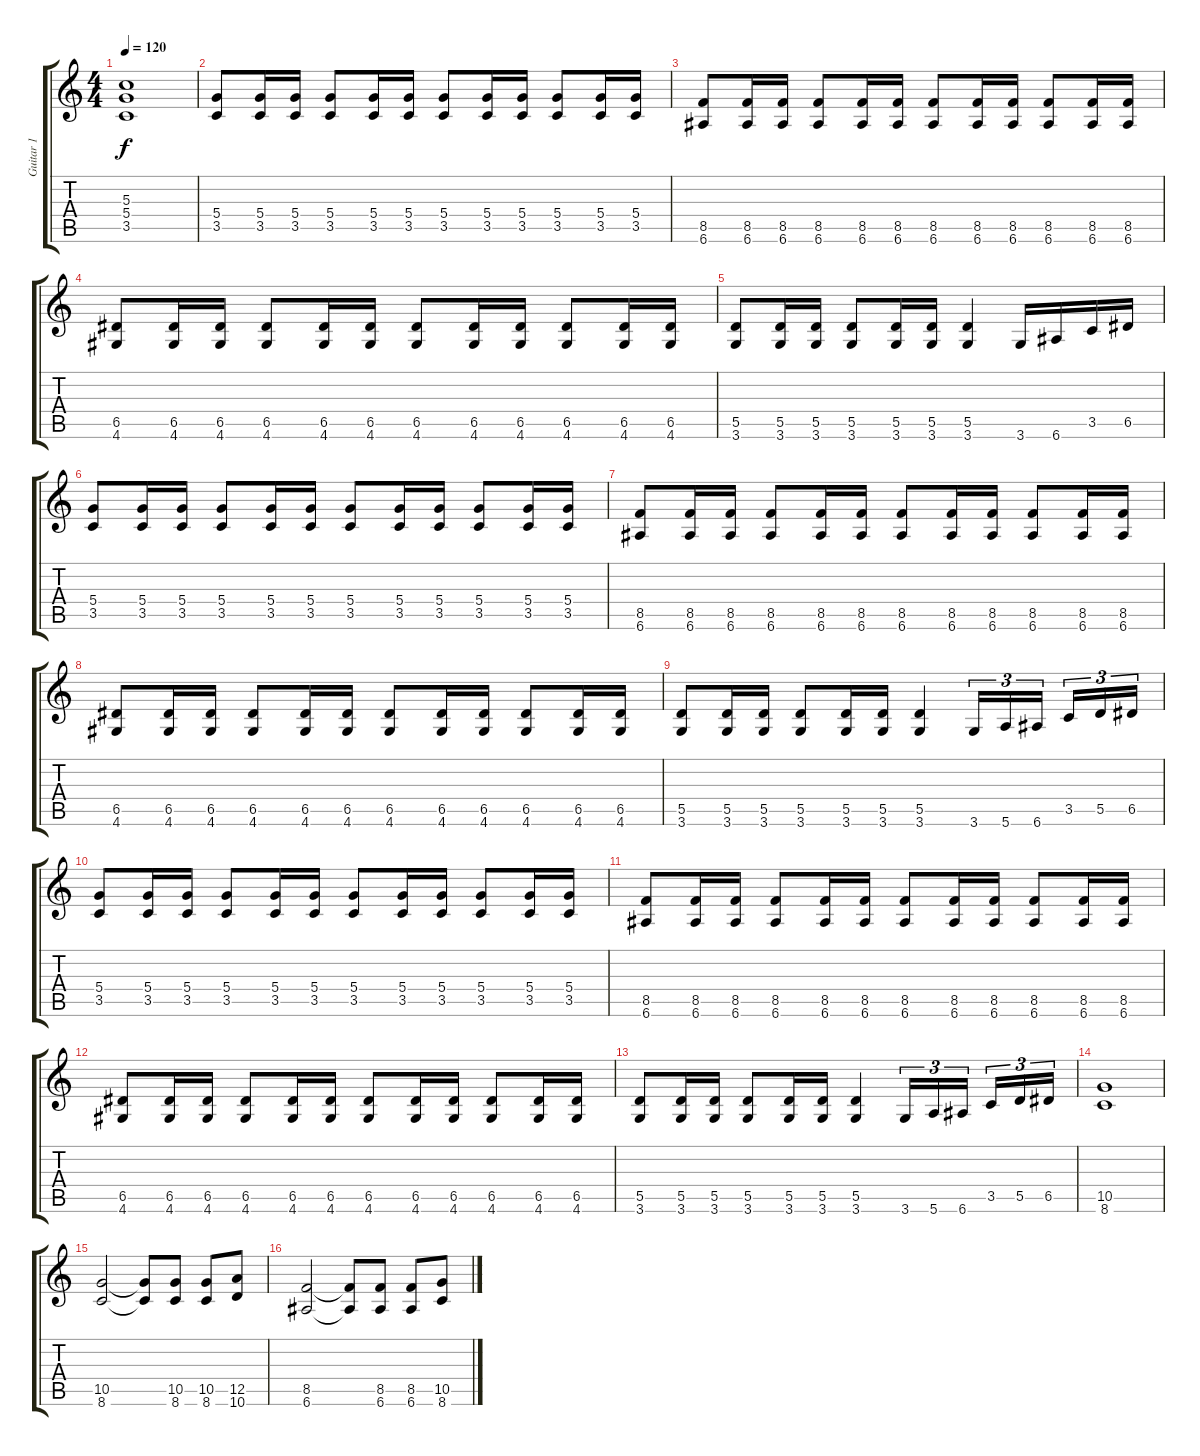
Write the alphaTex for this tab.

\track ("Guitar 1" "Guitar 1") {instrument distortionguitar}
\staff {score tabs}
\tuning (E4 B3 G3 D3 A2 E2) {hide}
\ts (4 4)
\tempo 120
\clef g2
\ks c
(5.3 5.4 3.5).1{dy f} |
(5.4 3.5).8 (5.4 3.5).16 (5.4 3.5).16 (5.4 3.5).8 (5.4 3.5).16 (5.4 3.5).16 (5.4 3.5).8 (5.4 3.5).16 (5.4 3.5).16 (5.4 3.5).8 (5.4 3.5).16 (5.4 3.5).16 |
(8.5 6.6).8 (8.5 6.6).16 (8.5 6.6).16 (8.5 6.6).8 (8.5 6.6).16 (8.5 6.6).16 (8.5 6.6).8 (8.5 6.6).16 (8.5 6.6).16 (8.5 6.6).8 (8.5 6.6).16 (8.5 6.6).16 |
(6.5 4.6).8 (6.5 4.6).16 (6.5 4.6).16 (6.5 4.6).8 (6.5 4.6).16 (6.5 4.6).16 (6.5 4.6).8 (6.5 4.6).16 (6.5 4.6).16 (6.5 4.6).8 (6.5 4.6).16 (6.5 4.6).16 |
(5.5 3.6).8 (5.5 3.6).16 (5.5 3.6).16 (5.5 3.6).8 (5.5 3.6).16 (5.5 3.6).16 (5.5 3.6).4 3.6.16 6.6.16 3.5.16 6.5.16 |
(5.4 3.5).8 (5.4 3.5).16 (5.4 3.5).16 (5.4 3.5).8 (5.4 3.5).16 (5.4 3.5).16 (5.4 3.5).8 (5.4 3.5).16 (5.4 3.5).16 (5.4 3.5).8 (5.4 3.5).16 (5.4 3.5).16 |
(8.5 6.6).8 (8.5 6.6).16 (8.5 6.6).16 (8.5 6.6).8 (8.5 6.6).16 (8.5 6.6).16 (8.5 6.6).8 (8.5 6.6).16 (8.5 6.6).16 (8.5 6.6).8 (8.5 6.6).16 (8.5 6.6).16 |
(6.5 4.6).8 (6.5 4.6).16 (6.5 4.6).16 (6.5 4.6).8 (6.5 4.6).16 (6.5 4.6).16 (6.5 4.6).8 (6.5 4.6).16 (6.5 4.6).16 (6.5 4.6).8 (6.5 4.6).16 (6.5 4.6).16 |
(5.5 3.6).8 (5.5 3.6).16 (5.5 3.6).16 (5.5 3.6).8 (5.5 3.6).16 (5.5 3.6).16 (5.5 3.6).4 3.6.16{tu (3 2)} 5.6.16{tu (3 2)} 6.6.16{tu (3 2)} 3.5.16{tu (3 2)} 5.5.16{tu (3 2)} 6.5.16{tu (3 2)} |
(5.4 3.5).8 (5.4 3.5).16 (5.4 3.5).16 (5.4 3.5).8 (5.4 3.5).16 (5.4 3.5).16 (5.4 3.5).8 (5.4 3.5).16 (5.4 3.5).16 (5.4 3.5).8 (5.4 3.5).16 (5.4 3.5).16 |
(8.5 6.6).8 (8.5 6.6).16 (8.5 6.6).16 (8.5 6.6).8 (8.5 6.6).16 (8.5 6.6).16 (8.5 6.6).8 (8.5 6.6).16 (8.5 6.6).16 (8.5 6.6).8 (8.5 6.6).16 (8.5 6.6).16 |
(6.5 4.6).8 (6.5 4.6).16 (6.5 4.6).16 (6.5 4.6).8 (6.5 4.6).16 (6.5 4.6).16 (6.5 4.6).8 (6.5 4.6).16 (6.5 4.6).16 (6.5 4.6).8 (6.5 4.6).16 (6.5 4.6).16 |
(5.5 3.6).8 (5.5 3.6).16 (5.5 3.6).16 (5.5 3.6).8 (5.5 3.6).16 (5.5 3.6).16 (5.5 3.6).4 3.6.16{tu (3 2)} 5.6.16{tu (3 2)} 6.6.16{tu (3 2)} 3.5.16{tu (3 2)} 5.5.16{tu (3 2)} 6.5.16{tu (3 2)} |
(10.5 8.6).1 |
(10.5 8.6).2 (10.5{t} 8.6{t}).8 (10.5 8.6).8 (10.5 8.6).8 (12.5 10.6).8 |
(8.5 6.6).2 (8.5{t} 6.6{t}).8 (8.5 6.6).8 (8.5 6.6).8 (10.5 8.6).8
